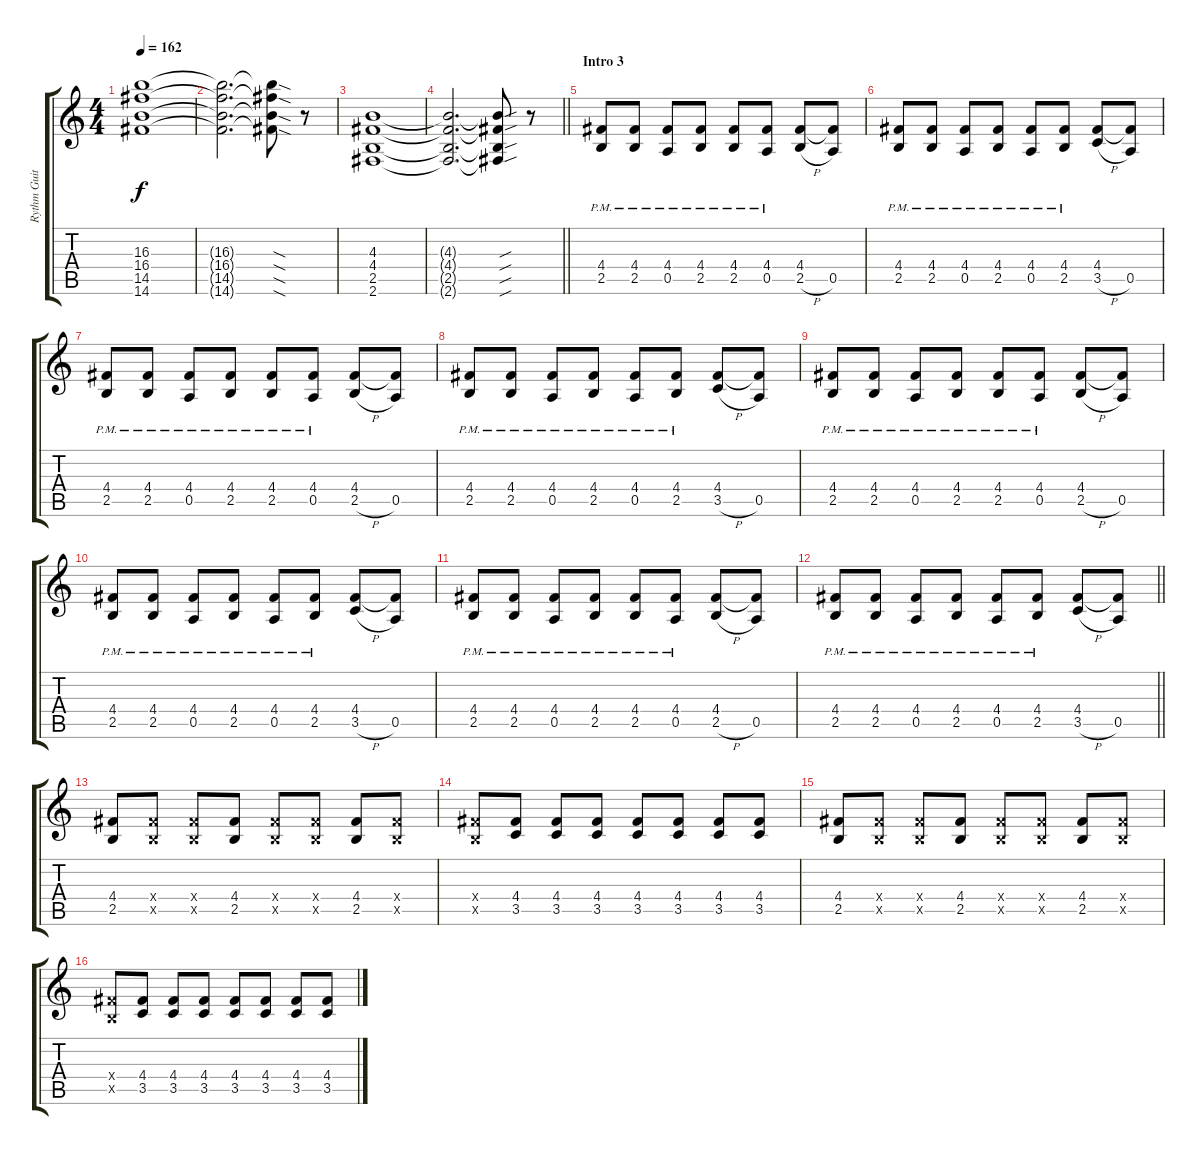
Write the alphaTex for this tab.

\track ("Rythm Guitar 2" "Rythm Guit") {instrument distortionguitar}
\staff {score tabs}
\tuning (E4 B3 G3 D3 A2 E2) {hide}
\ts (4 4)
\tempo 162
\clef g2
\ks c
(16.3 16.4 14.5 14.6).1{dy f} |
(16.3{t} 16.4{t} 14.5{t} 14.6{t}).2{d} (16.3{sod t} 16.4{sod t} 14.5{sod t} 14.6{sod t}).8 r.8 |
(4.3 4.4 2.5 2.6).1 |
\barLineRight lightlight
(4.3{t} 4.4{t} 2.5{t} 2.6{t}).2{d} (4.3{sou t} 4.4{sou t} 2.5{sou t} 2.6{sou t}).8 r.8 |
\section ("" "Intro 3")
(4.4{pm} 2.5{pm}).8 (4.4{pm} 2.5{pm}).8 (4.4{pm} 0.5{pm}).8 (4.4{pm} 2.5{pm}).8 (4.4{pm} 2.5{pm}).8 (4.4{pm} 0.5{pm}).8 (4.4 2.5{h}).8 (4.4{t} 0.5).8 |
(4.4{pm} 2.5{pm}).8 (4.4{pm} 2.5{pm}).8 (4.4{pm} 0.5{pm}).8 (4.4{pm} 2.5{pm}).8 (4.4{pm} 0.5{pm}).8 (4.4{pm} 2.5{pm}).8 (4.4 3.5{h}).8 (4.4{t} 0.5).8 |
(4.4{pm} 2.5{pm}).8 (4.4{pm} 2.5{pm}).8 (4.4{pm} 0.5{pm}).8 (4.4{pm} 2.5{pm}).8 (4.4{pm} 2.5{pm}).8 (4.4{pm} 0.5{pm}).8 (4.4 2.5{h}).8 (4.4{t} 0.5).8 |
(4.4{pm} 2.5{pm}).8 (4.4{pm} 2.5{pm}).8 (4.4{pm} 0.5{pm}).8 (4.4{pm} 2.5{pm}).8 (4.4{pm} 0.5{pm}).8 (4.4{pm} 2.5{pm}).8 (4.4 3.5{h}).8 (4.4{t} 0.5).8 |
(4.4{pm} 2.5{pm}).8 (4.4{pm} 2.5{pm}).8 (4.4{pm} 0.5{pm}).8 (4.4{pm} 2.5{pm}).8 (4.4{pm} 2.5{pm}).8 (4.4{pm} 0.5{pm}).8 (4.4 2.5{h}).8 (4.4{t} 0.5).8 |
(4.4{pm} 2.5{pm}).8 (4.4{pm} 2.5{pm}).8 (4.4{pm} 0.5{pm}).8 (4.4{pm} 2.5{pm}).8 (4.4{pm} 0.5{pm}).8 (4.4{pm} 2.5{pm}).8 (4.4 3.5{h}).8 (4.4{t} 0.5).8 |
(4.4{pm} 2.5{pm}).8 (4.4{pm} 2.5{pm}).8 (4.4{pm} 0.5{pm}).8 (4.4{pm} 2.5{pm}).8 (4.4{pm} 2.5{pm}).8 (4.4{pm} 0.5{pm}).8 (4.4 2.5{h}).8 (4.4{t} 0.5).8 |
\barLineRight lightlight
(4.4{pm} 2.5{pm}).8 (4.4{pm} 2.5{pm}).8 (4.4{pm} 0.5{pm}).8 (4.4{pm} 2.5{pm}).8 (4.4{pm} 0.5{pm}).8 (4.4{pm} 2.5{pm}).8 (4.4 3.5{h}).8 (4.4{t} 0.5).8 |
\section ("" "")
(4.4 2.5).8 (4.4{x} 2.5{x}).8 (4.4{x} 2.5{x}).8 (4.4 2.5).8 (4.4{x} 2.5{x}).8 (4.4{x} 2.5{x}).8 (4.4 2.5).8 (4.4{x} 2.5{x}).8 |
(4.4{x} 2.5{x}).8 (4.4 3.5).8 (4.4 3.5).8 (4.4 3.5).8 (4.4 3.5).8 (4.4 3.5).8 (4.4 3.5).8 (4.4 3.5).8 |
(4.4 2.5).8 (4.4{x} 2.5{x}).8 (4.4{x} 2.5{x}).8 (4.4 2.5).8 (4.4{x} 2.5{x}).8 (4.4{x} 2.5{x}).8 (4.4 2.5).8 (4.4{x} 2.5{x}).8 |
(4.4{x} 2.5{x}).8 (4.4 3.5).8 (4.4 3.5).8 (4.4 3.5).8 (4.4 3.5).8 (4.4 3.5).8 (4.4 3.5).8 (4.4 3.5).8
